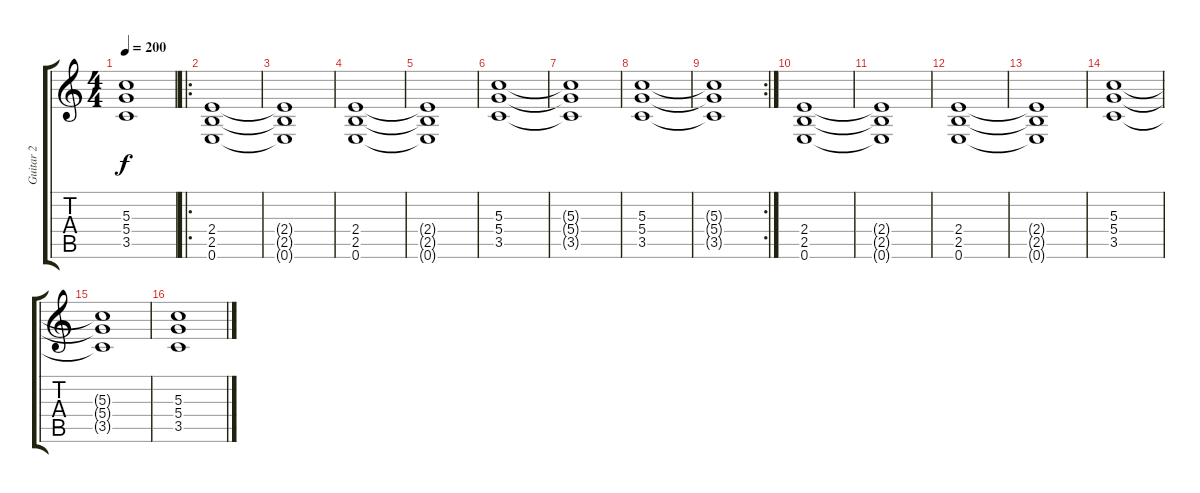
\track ("Guitar 2" "Guitar 2") {instrument distortionguitar}
\staff {score tabs}
\tuning (E4 B3 G3 D3 A2 E2) {hide}
\ts (4 4)
\tempo 200
\clef g2
\ks c
(5.3{t} 5.4{t} 3.5{t}).1{dy f} |
\ro
(2.4 2.5 0.6).1 |
(2.4{t} 2.5{t} 0.6{t}).1 |
(2.4 2.5 0.6).1 |
(2.4{t} 2.5{t} 0.6{t}).1 |
(5.3 5.4 3.5).1 |
(5.3{t} 5.4{t} 3.5{t}).1 |
(5.3 5.4 3.5).1 |
\rc 2
(5.3{t} 5.4{t} 3.5{t}).1 |
(2.4 2.5 0.6).1 |
(2.4{t} 2.5{t} 0.6{t}).1 |
(2.4 2.5 0.6).1 |
(2.4{t} 2.5{t} 0.6{t}).1 |
(5.3 5.4 3.5).1 |
(5.3{t} 5.4{t} 3.5{t}).1 |
(5.3 5.4 3.5).1
